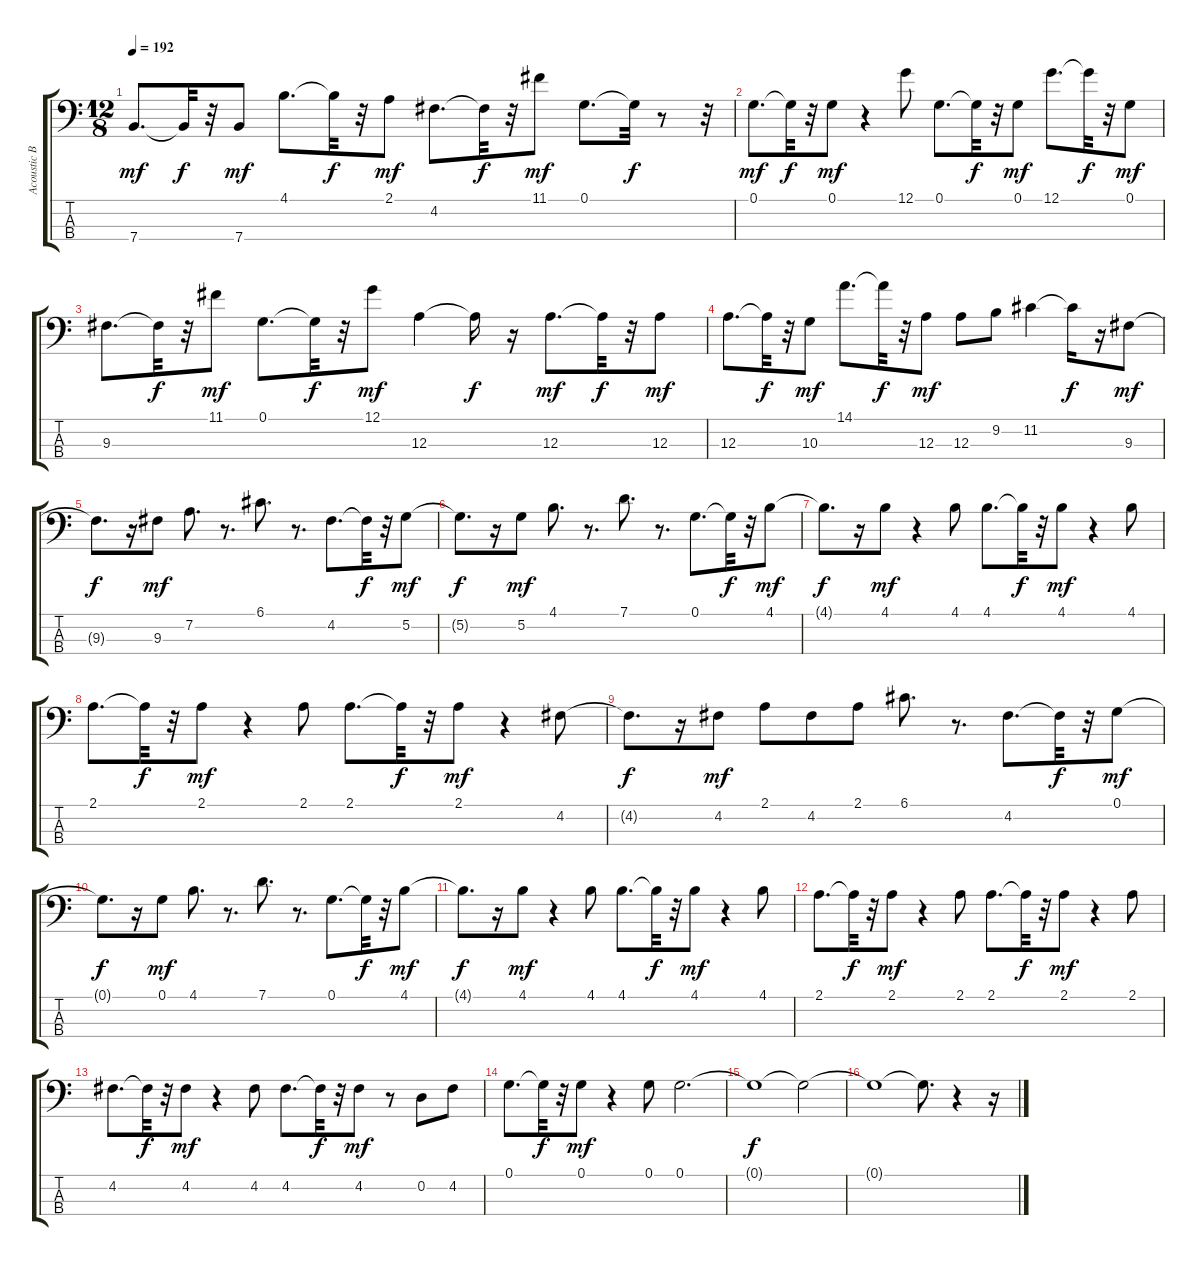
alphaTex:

\track ("Acoustic Bass" "Acoustic B") {instrument acousticbass}
\staff {score tabs}
\tuning (G2 D2 A1 E1) {hide}
\ts (12 8)
\tempo 192
\clef f4
\ks c
7.4.8{d dy mf} 7.4{t}.32{dy f} r.32 7.4.8{dy mf} 4.1.8{d} 4.1{t}.32{dy f} r.32 2.1.8{dy mf} 4.2.8{d} 4.2{t}.32{dy f} r.32 11.1.8{dy mf} 0.1.8{d} 0.1{t}.32{dy f} r.8 r.32 |
0.1.8{d dy mf} 0.1{t}.32{dy f} r.32 0.1.8{dy mf} r.4 12.1.8 0.1.8{d} 0.1{t}.32{dy f} r.32 0.1.8{dy mf} 12.1.8{d} 12.1{t}.32{dy f} r.32 0.1.8{dy mf} |
9.3.8{d} 9.3{t}.32{dy f} r.32 11.1.8{dy mf} 0.1.8{d} 0.1{t}.32{dy f} r.32 12.1.8{dy mf} 12.3.4 12.3{t}.16{dy f} r.16 12.3.8{d dy mf} 12.3{t}.32{dy f} r.32 12.3.8{dy mf} |
12.3.8{d} 12.3{t}.32{dy f} r.32 10.3.8{dy mf} 14.1.8{d} 14.1{t}.32{dy f} r.32 12.3.8{dy mf} 12.3.8 9.2.8 11.2.4 11.2{t}.16{dy f} r.16 9.3.8{dy mf} |
9.3{t}.8{d dy f} r.16 9.3.8{dy mf} 7.2.8{d} r.8{d} 6.1.8{d} r.8{d} 4.2.8{d} 4.2{t}.32{dy f} r.32 5.2.8{dy mf} |
5.2{t}.8{d dy f} r.16 5.2.8{dy mf} 4.1.8{d} r.8{d} 7.1.8{d} r.8{d} 0.1.8{d} 0.1{t}.32{dy f} r.32 4.1.8{dy mf} |
4.1{t}.8{d dy f} r.16 4.1.8{dy mf} r.4 4.1.8 4.1.8{d} 4.1{t}.32{dy f} r.32 4.1.8{dy mf} r.4 4.1.8 |
2.1.8{d} 2.1{t}.32{dy f} r.32 2.1.8{dy mf} r.4 2.1.8 2.1.8{d} 2.1{t}.32{dy f} r.32 2.1.8{dy mf} r.4 4.2.8 |
4.2{t}.8{d dy f} r.16 4.2.8{dy mf} 2.1.8 4.2.8 2.1.8 6.1.8{d} r.8{d} 4.2.8{d} 4.2{t}.32{dy f} r.32 0.1.8{dy mf} |
0.1{t}.8{d dy f} r.16 0.1.8{dy mf} 4.1.8{d} r.8{d} 7.1.8{d} r.8{d} 0.1.8{d} 0.1{t}.32{dy f} r.32 4.1.8{dy mf} |
4.1{t}.8{d dy f} r.16 4.1.8{dy mf} r.4 4.1.8 4.1.8{d} 4.1{t}.32{dy f} r.32 4.1.8{dy mf} r.4 4.1.8 |
2.1.8{d} 2.1{t}.32{dy f} r.32 2.1.8{dy mf} r.4 2.1.8 2.1.8{d} 2.1{t}.32{dy f} r.32 2.1.8{dy mf} r.4 2.1.8 |
4.2.8{d} 4.2{t}.32{dy f} r.32 4.2.8{dy mf} r.4 4.2.8 4.2.8{d} 4.2{t}.32{dy f} r.32 4.2.8{dy mf} r.8 0.2.8 4.2.8 |
0.1.8{d} 0.1{t}.32{dy f} r.32 0.1.8{dy mf} r.4 0.1.8 0.1.2{d} |
0.1{t}.1{dy f} 0.1{t}.2 |
0.1{t}.1 0.1{t}.8{d} r.4 r.16
